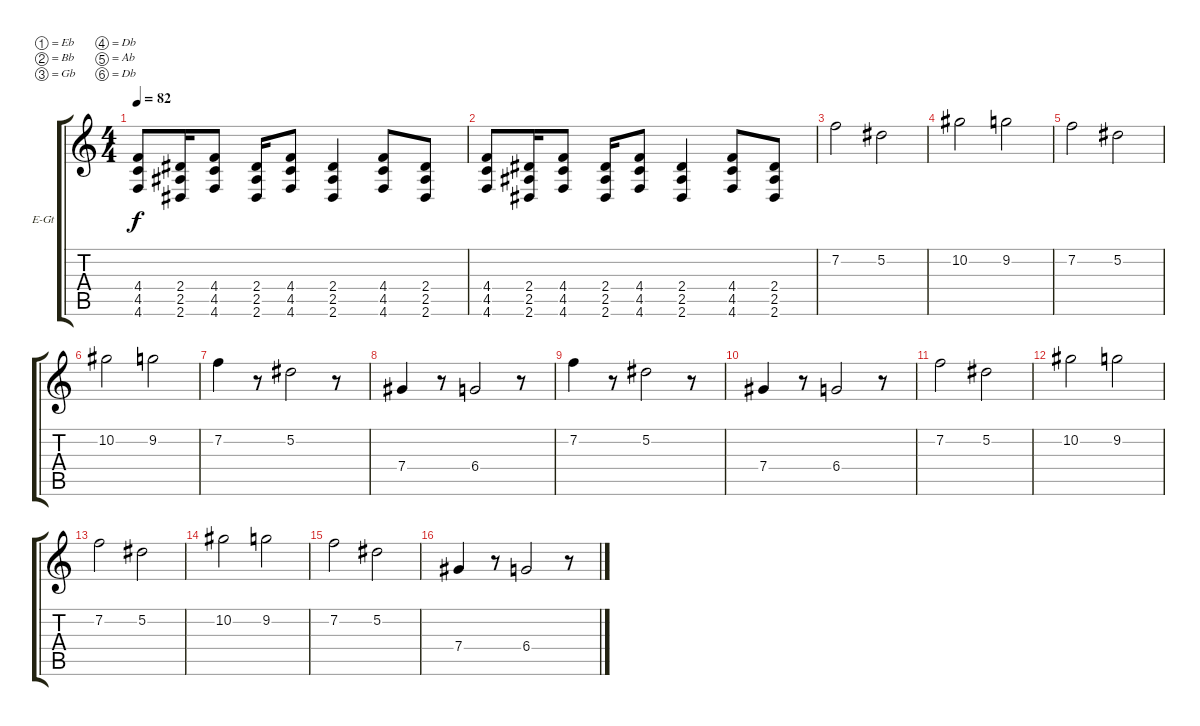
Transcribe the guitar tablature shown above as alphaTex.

\bracketExtendMode groupsimilarinstruments
\firstSystemTrackNameOrientation horizontal
\otherSystemsTrackNameOrientation horizontal
\track ("Lead Guitar" "E-Gt") {instrument overdrivenguitar}
\staff {score tabs}
\tuning (Eb4 Bb3 Gb3 Db3 Ab2 Db2)
\ts (4 4)
\tempo 82
\clef g2
\ks c
(4.6 4.5 4.4).8{dy f} (2.6 2.4 2.5).16 (4.6 4.5 4.4).8 (2.6 2.5 2.4).16 (4.6 4.4 4.5).8 (2.6 2.5 2.4).4 (4.6 4.5 4.4).8 (2.6 2.5 2.4).8 |
(4.6 4.5 4.4).8 (2.6 2.4 2.5).16 (4.6 4.5 4.4).8 (2.6 2.5 2.4).16 (4.6 4.4 4.5).8 (2.6 2.5 2.4).4 (4.6 4.5 4.4).8 (2.6 2.5 2.4).8 |
7.2.2 5.2.2 |
10.2.2 9.2.2 |
7.2.2 5.2.2 |
10.2.2 9.2.2 |
7.2.4 r.8 5.2.2 r.8 |
7.4.4 r.8 6.4.2 r.8 |
7.2.4 r.8 5.2.2 r.8 |
7.4.4 r.8 6.4.2 r.8 |
7.2.2 5.2.2 |
10.2.2 9.2.2 |
7.2.2 5.2.2 |
10.2.2 9.2.2 |
7.2.2 5.2.2 |
7.4.4 r.8 6.4.2 r.8
